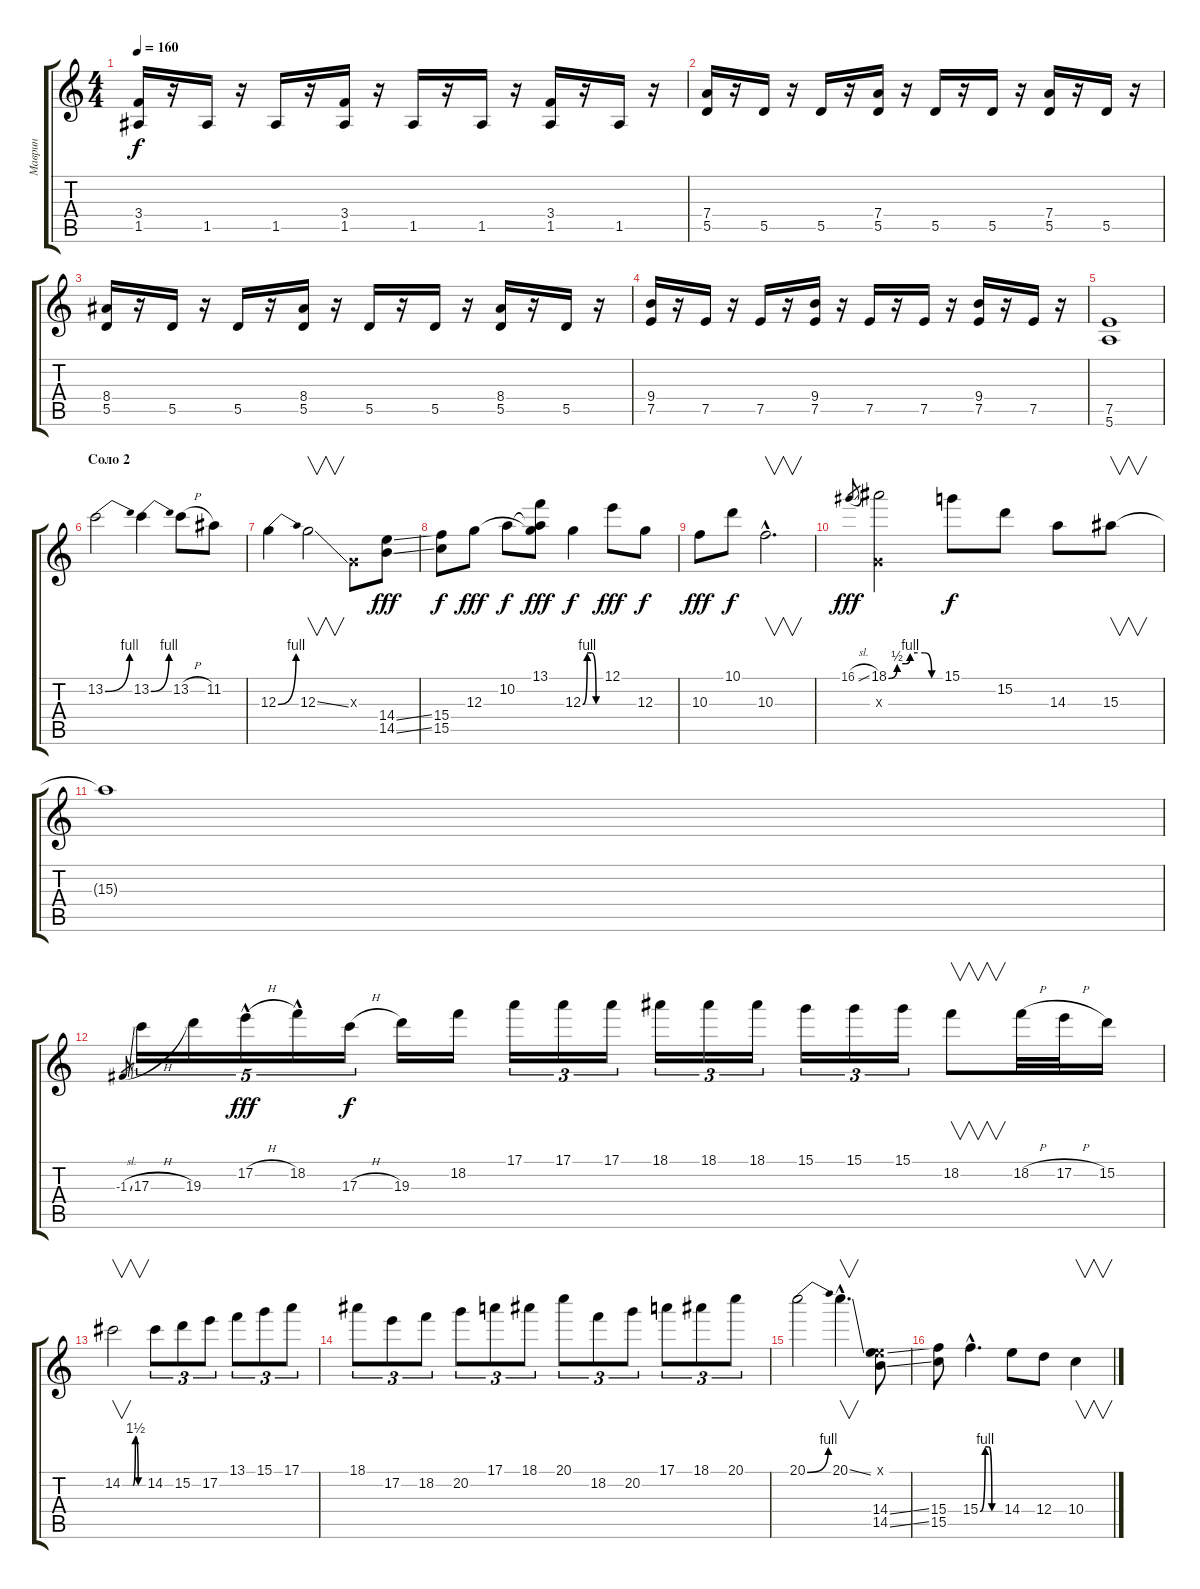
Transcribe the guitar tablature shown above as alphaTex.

\track ("Маврин" "Маврин") {instrument overdrivenguitar}
\staff {score tabs}
\tuning (E4 B3 G3 D3 A2 E2) {hide}
\ts (4 4)
\tempo 160
\clef g2
\ks c
(3.4 1.5).16{dy f} r.16 1.5.16 r.16 1.5.16 r.16 (3.4 1.5).16 r.16 1.5.16 r.16 1.5.16 r.16 (3.4 1.5).16 r.16 1.5.16 r.16 |
(7.4 5.5).16 r.16 5.5.16 r.16 5.5.16 r.16 (7.4 5.5).16 r.16 5.5.16 r.16 5.5.16 r.16 (7.4 5.5).16 r.16 5.5.16 r.16 |
(8.4 5.5).16 r.16 5.5.16 r.16 5.5.16 r.16 (8.4 5.5).16 r.16 5.5.16 r.16 5.5.16 r.16 (8.4 5.5).16 r.16 5.5.16 r.16 |
(9.4 7.5).16 r.16 7.5.16 r.16 7.5.16 r.16 (9.4 7.5).16 r.16 7.5.16 r.16 7.5.16 r.16 (9.4 7.5).16 r.16 7.5.16 r.16 |
(7.5 5.6).1 |
\section ("" "Соло 2")
13.2{be (bend 0 0 60 4)}.2{volume 14} 13.2{be (bend 0 0 60 4)}.4 13.2{h}.8 11.2.8 |
12.3{be (bend 0 0 60 4)}.4 12.3{ss}.2{v} 0.3{x}.8 (14.4{ss} 14.5{ss}).8{dy fff} |
(15.4 15.5).8{dy f} 12.3.8{dy fff} 10.2.8{dy f} (13.1 10.2{t} 12.3{t}).8{dy fff} 12.3{be (custom 0 0 15 4 30 4 45 0 60 0)}.4{dy f} 12.1.8{dy fff} 12.3.8{dy f} |
10.3.8{dy fff} 10.1.8{dy f} 10.3{hac}.2{v d} |
16.1{sl}.8{gr dy fff} (18.1{be (custom 0 0 10 2 20 2 25 4 42 4 50 0 60 0)} 0.3{x}).2 15.1.8{dy f} 15.2.8 14.3.8 15.3.8{v} |
15.3{t}.1 |
-1.3{sl}.8{gr} 17.3{h}.16{tu (5 4)} 19.3.16{tu (5 4)} 17.2{h hac}.16{tu (5 4) dy fff} 18.2{hac}.16{tu (5 4)} 17.3{h}.16{tu (5 4) dy f} 19.3.16 18.2.16 17.1.16{tu (3 2)} 17.1.16{tu (3 2)} 17.1.16{tu (3 2)} 18.1.16{tu (3 2)} 18.1.16{tu (3 2)} 18.1.16{tu (3 2)} 15.1.16{tu (3 2)} 15.1.16{tu (3 2)} 15.1.16{tu (3 2)} 18.2.8{v} 18.2{h}.32 17.2{h}.32 15.2.16 |
14.2{be (custom 0 0 30 0 37 6 45 0 60 0)}.2{v} 14.2.8{tu (3 2)} 15.2.8{tu (3 2)} 17.2.8{tu (3 2)} 13.1.8{tu (3 2)} 15.1.8{tu (3 2)} 17.1.8{tu (3 2)} |
18.1.8{tu (3 2)} 17.2.8{tu (3 2)} 18.2.8{tu (3 2)} 20.2.8{tu (3 2)} 17.1.8{tu (3 2)} 18.1.8{tu (3 2)} 20.1.8{tu (3 2)} 18.2.8{tu (3 2)} 20.2.8{tu (3 2)} 17.1.8{tu (3 2)} 18.1.8{tu (3 2)} 20.1.8{tu (3 2)} |
20.1{be (bend 0 0 60 4)}.2 20.1{ss hac}.4{v d} (0.1{x} 14.4{ss} 14.5{ss}).8 |
(15.4 15.5).8 15.4{be (custom 0 0 15 4 26 4 35 0 60 0) hac}.4{d} 14.4.8 12.4.8 10.4.4{v}
